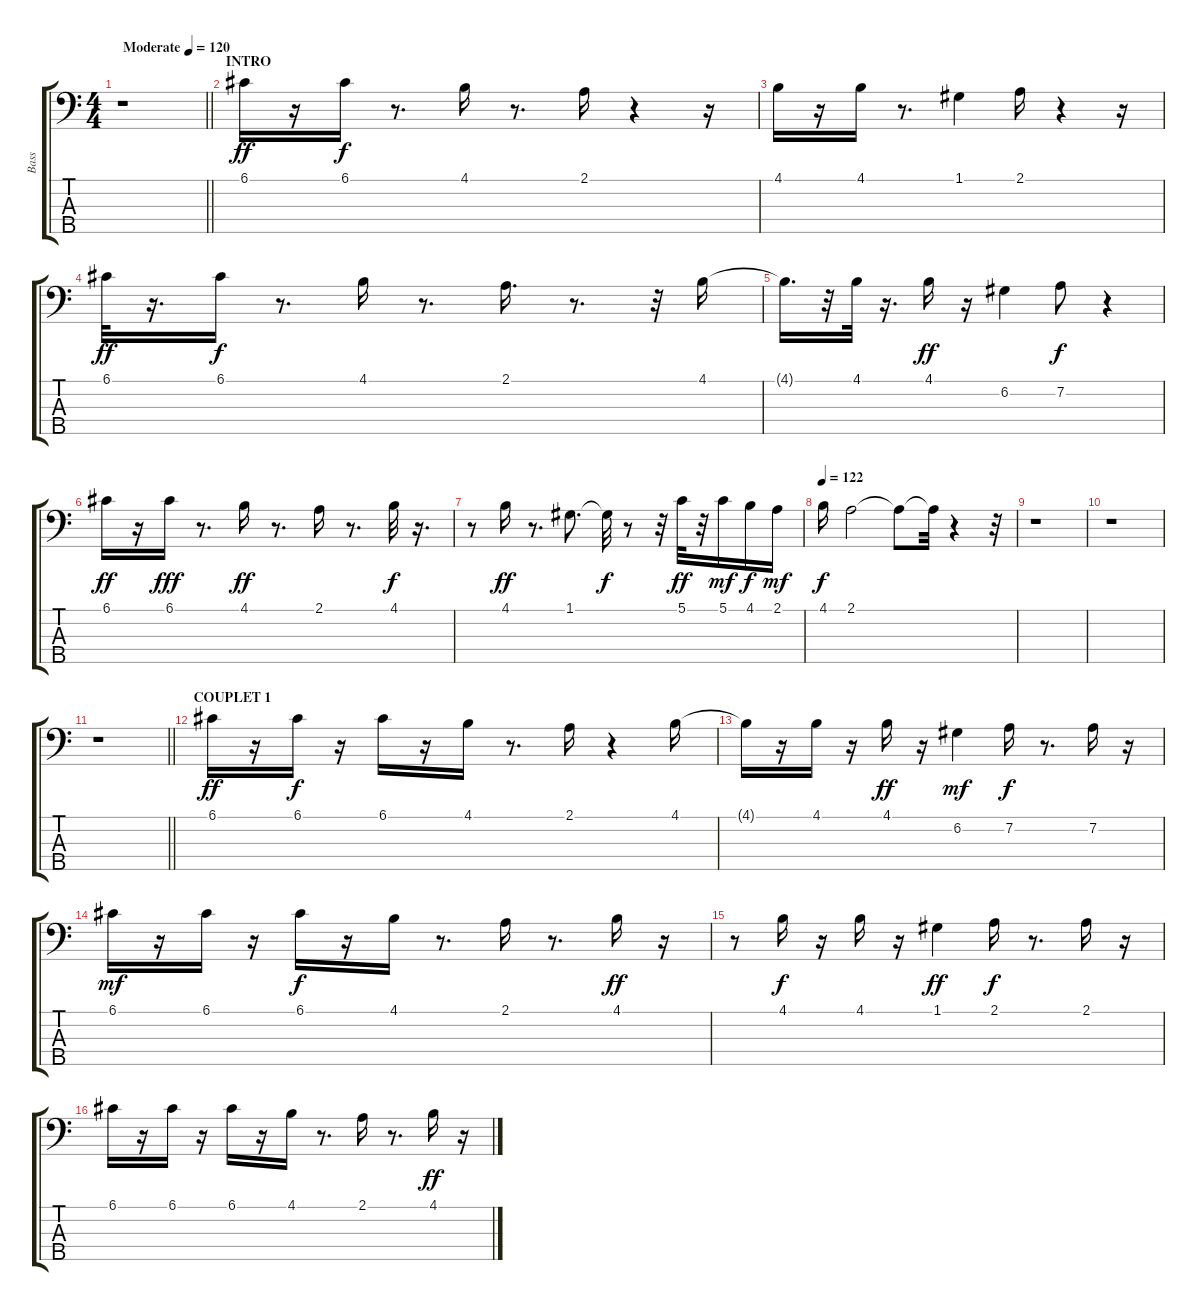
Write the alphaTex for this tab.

\track ("Bass" "Bass") {instrument slapbass1}
\staff {score tabs}
\tuning (G2 D2 A1 E1 B0) {hide}
\ts (4 4)
\tempo (120 "Moderate")
\clef f4
\barLineRight lightlight
\ks c
r.1{dy ff instrument slapbass1} |
\section ("" "INTRO")
6.1.16 r.16 6.1.16{dy f} r.8{d} 4.1.16 r.8{d} 2.1.16 r.4 r.16 |
4.1.16 r.16 4.1.16 r.8{d} 1.1.4 2.1.16 r.4 r.16 |
6.1.32{dy ff} r.16{d} 6.1.16{dy f} r.8{d} 4.1.16 r.8{d} 2.1.16{d} r.8{d} r.32 4.1.16 |
4.1{t}.16{d} r.32 4.1.32 r.16{d} 4.1.16{dy ff} r.16 6.2.4 7.2.8{dy f} r.4 |
6.1.16{dy ff} r.16 6.1.16{dy fff} r.8{d} 4.1.16{dy ff} r.8{d} 2.1.16 r.8{d} 4.1.32{dy f} r.16{d} |
r.8 4.1.16{dy ff} r.8{d} 1.1.8{d} 1.1{t}.32{dy f} r.8 r.32 5.1.32{dy ff} r.32 5.1.16{dy mf} 4.1.16{dy f} 2.1.16{dy mf} |
\tempo 122
4.1.16{dy f} 2.1.2 2.1{t}.8 2.1{t}.32 r.4 r.32 |
r.1 |
r.1 |
\barLineRight lightlight
r.1 |
\section ("" "COUPLET 1")
6.1.16{dy ff} r.16 6.1.16{dy f} r.16 6.1.16 r.16 4.1.16 r.8{d} 2.1.16 r.4 4.1.16 |
4.1{t}.16 r.16 4.1.16 r.16 4.1.16{dy ff} r.16 6.2.4{dy mf} 7.2.16{dy f} r.8{d} 7.2.16 r.16 |
6.1.16{dy mf} r.16 6.1.16 r.16 6.1.16{dy f} r.16 4.1.16 r.8{d} 2.1.16 r.8{d} 4.1.16{dy ff} r.16 |
r.8 4.1.16{dy f} r.16 4.1.16 r.16 1.1.4{dy ff} 2.1.16{dy f} r.8{d} 2.1.16 r.16 |
6.1.16 r.16 6.1.16 r.16 6.1.16 r.16 4.1.16 r.8{d} 2.1.16 r.8{d} 4.1.16{dy ff} r.16
